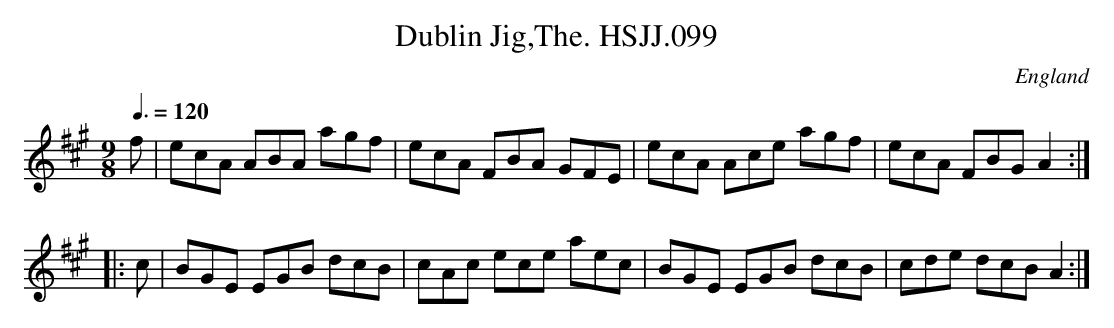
X:1
T:Dublin Jig,The. HSJJ.099
L:1/8
M:9/8
O:England
Q:3/8=120
K:A
f|ecA ABA agf| ecA FBA GFE|ecA Ace agf|ecA FBG A2:|!
|:c|BGE EGB dcB|cAc ece aec|BGE EGB dcB|cde dcB A2:|
